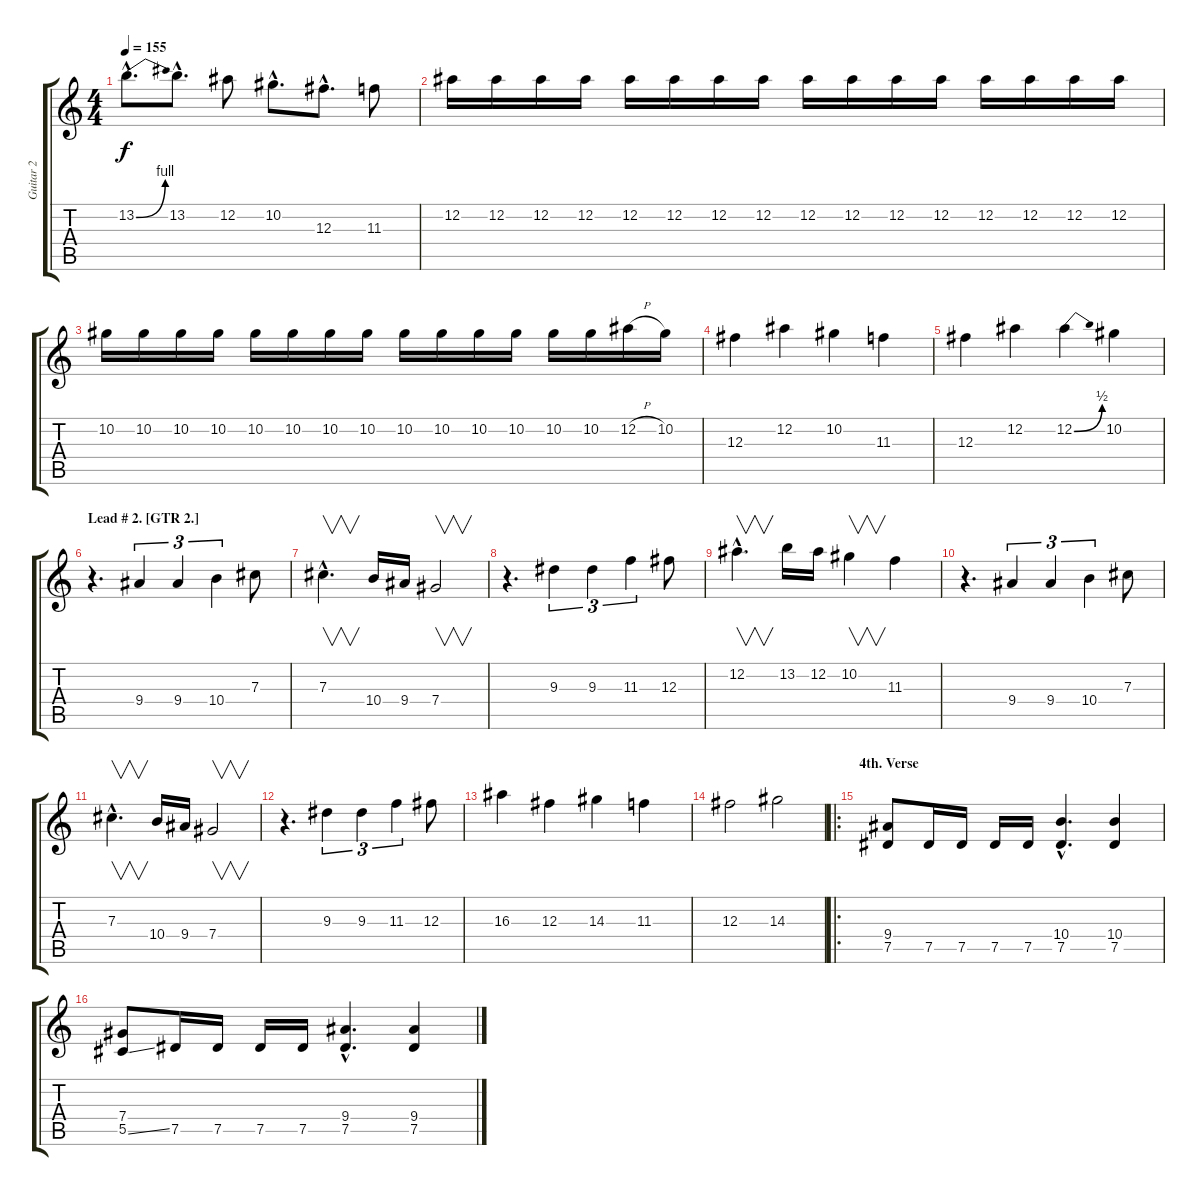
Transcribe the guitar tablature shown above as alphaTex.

\track ("Guitar 2" "Guitar 2") {instrument overdrivenguitar}
\staff {score tabs}
\tuning (Eb4 Bb3 Gb3 Db3 Ab2 Eb2) {hide}
\ts (4 4)
\tempo 155
\clef g2
\ks c
13.2{be (bend 0 0 60 4) hac}.8{d dy f} 13.2{hac}.8{d} 12.2.8 10.2{hac}.8{d} 12.3{hac}.8{d} 11.3.8 |
12.2.16 12.2.16 12.2.16 12.2.16 12.2.16 12.2.16 12.2.16 12.2.16 12.2.16 12.2.16 12.2.16 12.2.16 12.2.16 12.2.16 12.2.16 12.2.16 |
10.2.16 10.2.16 10.2.16 10.2.16 10.2.16 10.2.16 10.2.16 10.2.16 10.2.16 10.2.16 10.2.16 10.2.16 10.2.16 10.2.16 12.2{h}.16 10.2.16 |
12.3.4 12.2.4 10.2.4 11.3.4 |
12.3.4 12.2.4 12.2{be (bend 0 0 60 2)}.4 10.2.4 |
\section ("" "Lead # 2. [GTR 2.]")
r.4{d} 9.4.4{tu (3 2)} 9.4.4{tu (3 2)} 10.4.4{tu (3 2)} 7.3.8 |
7.3{hac}.4{v d} 10.4.16 9.4.16 7.4.2{v} |
r.4{d} 9.3.4{tu (3 2)} 9.3.4{tu (3 2)} 11.3.4{tu (3 2)} 12.3.8 |
12.2{hac}.4{v d} 13.2.16 12.2.16 10.2.4{v} 11.3.4 |
r.4{d} 9.4.4{tu (3 2)} 9.4.4{tu (3 2)} 10.4.4{tu (3 2)} 7.3.8 |
7.3{hac}.4{v d} 10.4.16 9.4.16 7.4.2{v} |
r.4{d} 9.3.4{tu (3 2)} 9.3.4{tu (3 2)} 11.3.4{tu (3 2)} 12.3.8 |
16.3.4 12.3.4 14.3.4 11.3.4 |
12.3.2 14.3.2 |
\ro
\section ("" "4th. Verse")
(9.4 7.5).8 7.5.16 7.5.16 7.5.16 7.5.16 (10.4{hac} 7.5{hac}).4{d} (10.4 7.5).4 |
(7.4 5.5{ss}).8 7.5.16 7.5.16 7.5.16 7.5.16 (9.4{hac} 7.5{hac}).4{d} (9.4 7.5).4
